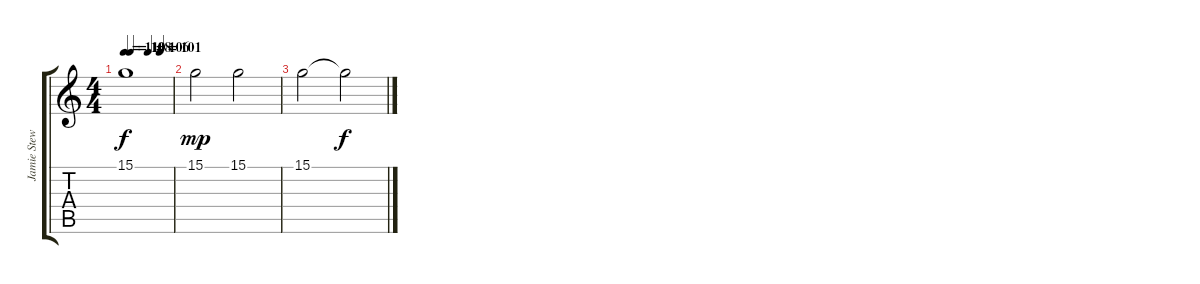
\track ("Jamie Stewart - Strings" "Jamie Stew") {instrument stringensemble1}
\staff {score tabs}
\tuning (E4 B3 G3 D3 A2 E2) {hide}
\ts (4 4)
\tempo 110
\tempo (108 0.125)
\tempo (106 0.5)
\tempo (101 0.75)
\clef g2
\ks c
15.1{t}.1{dy f} |
15.1.2{dy mp volume 8} 15.1.2{volume 5} |
15.1.2{volume 3} 15.1{t}.2{dy f volume 2}
